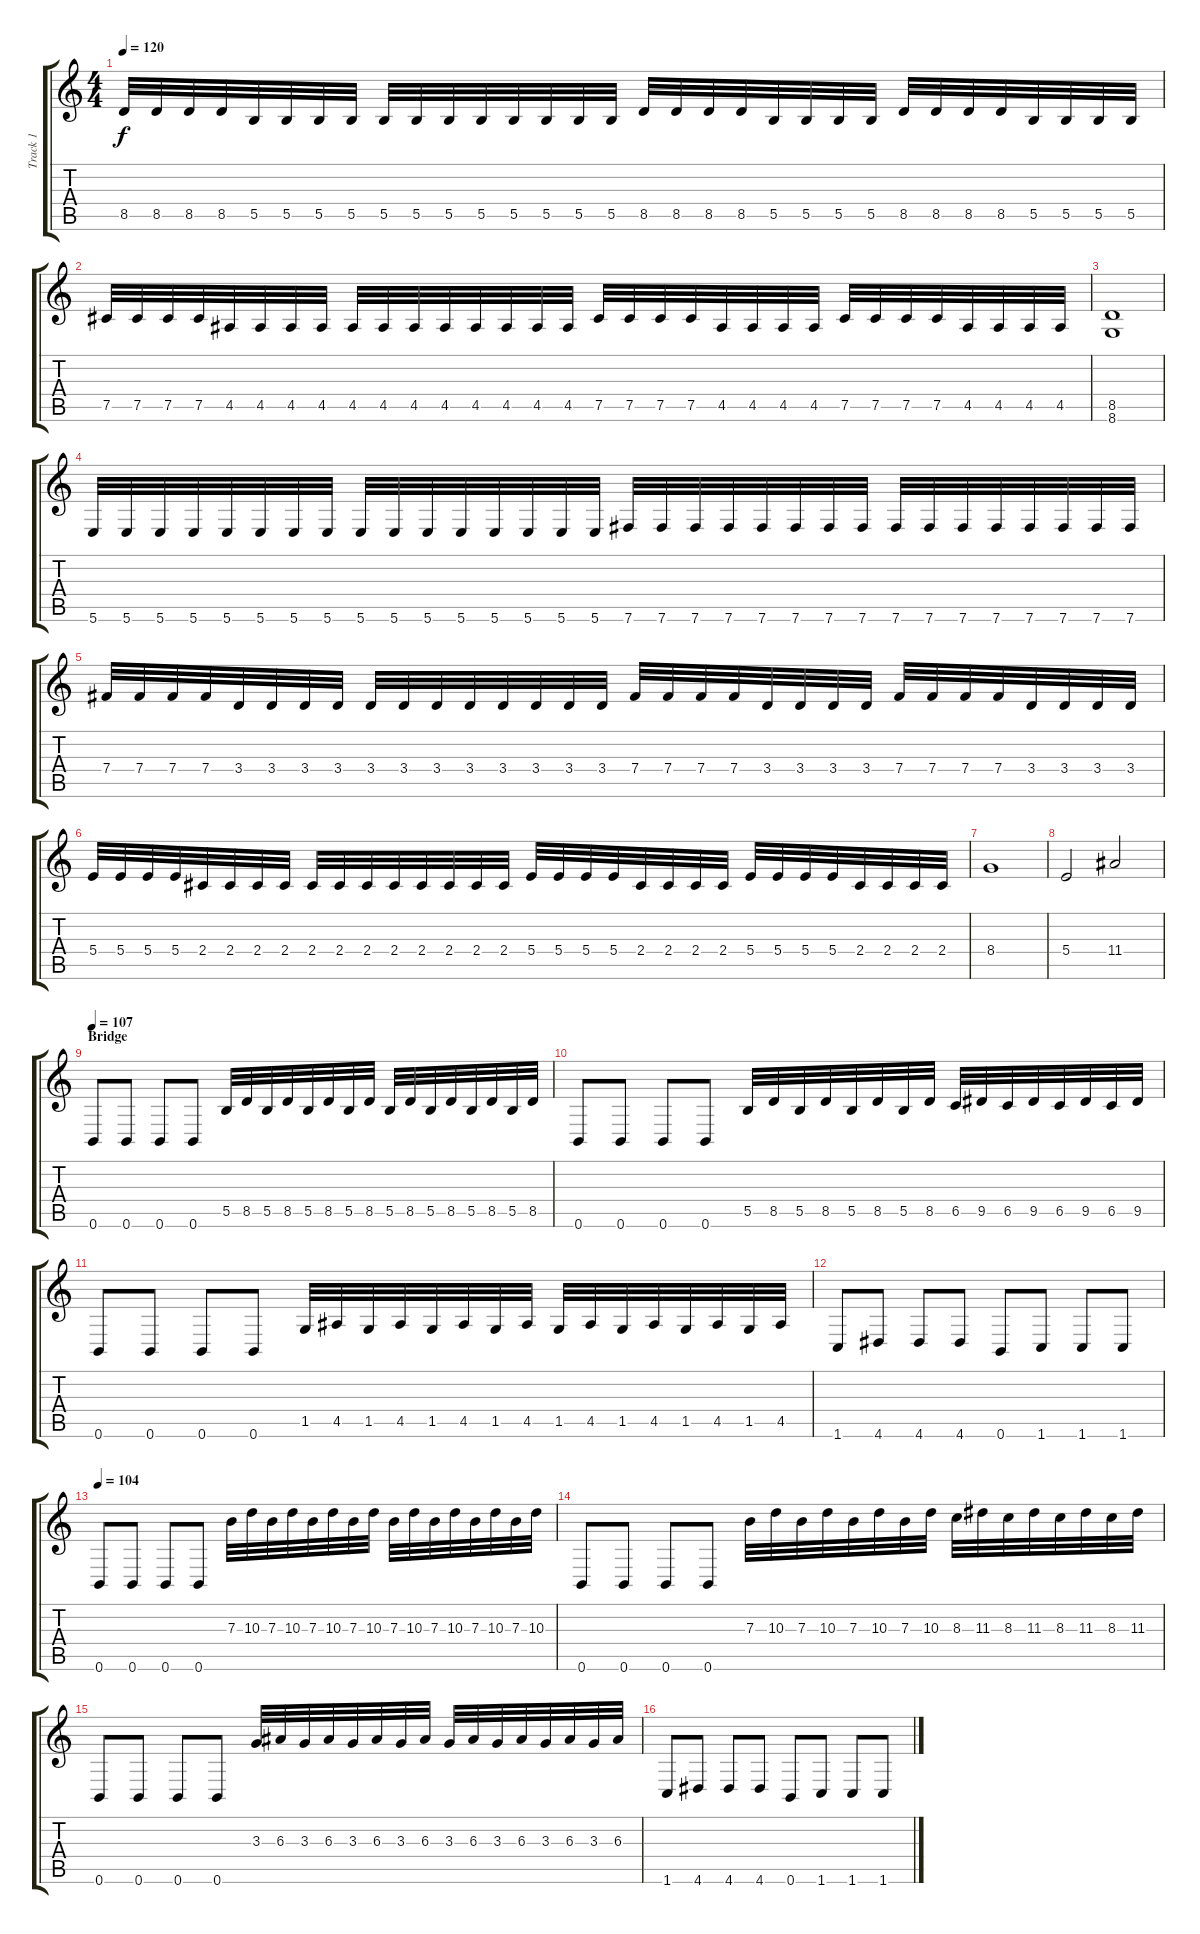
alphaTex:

\track ("Track 1" "Track 1") {instrument distortionguitar}
\staff {score tabs}
\tuning (Db4 Ab3 E3 B2 Gb2 B1) {hide}
\ts (4 4)
\tempo 120
\clef g2
\ks c
8.5.32{dy f} 8.5.32 8.5.32 8.5.32 5.5.32 5.5.32 5.5.32 5.5.32 5.5.32 5.5.32 5.5.32 5.5.32 5.5.32 5.5.32 5.5.32 5.5.32 8.5.32 8.5.32 8.5.32 8.5.32 5.5.32 5.5.32 5.5.32 5.5.32 8.5.32 8.5.32 8.5.32 8.5.32 5.5.32 5.5.32 5.5.32 5.5.32 |
7.5.32 7.5.32 7.5.32 7.5.32 4.5.32 4.5.32 4.5.32 4.5.32 4.5.32 4.5.32 4.5.32 4.5.32 4.5.32 4.5.32 4.5.32 4.5.32 7.5.32 7.5.32 7.5.32 7.5.32 4.5.32 4.5.32 4.5.32 4.5.32 7.5.32 7.5.32 7.5.32 7.5.32 4.5.32 4.5.32 4.5.32 4.5.32 |
(8.5 8.6).1 |
5.6.32 5.6.32 5.6.32 5.6.32 5.6.32 5.6.32 5.6.32 5.6.32 5.6.32 5.6.32 5.6.32 5.6.32 5.6.32 5.6.32 5.6.32 5.6.32 7.6.32 7.6.32 7.6.32 7.6.32 7.6.32 7.6.32 7.6.32 7.6.32 7.6.32 7.6.32 7.6.32 7.6.32 7.6.32 7.6.32 7.6.32 7.6.32 |
7.4.32 7.4.32 7.4.32 7.4.32 3.4.32 3.4.32 3.4.32 3.4.32 3.4.32 3.4.32 3.4.32 3.4.32 3.4.32 3.4.32 3.4.32 3.4.32 7.4.32 7.4.32 7.4.32 7.4.32 3.4.32 3.4.32 3.4.32 3.4.32 7.4.32 7.4.32 7.4.32 7.4.32 3.4.32 3.4.32 3.4.32 3.4.32 |
5.4.32 5.4.32 5.4.32 5.4.32 2.4.32 2.4.32 2.4.32 2.4.32 2.4.32 2.4.32 2.4.32 2.4.32 2.4.32 2.4.32 2.4.32 2.4.32 5.4.32 5.4.32 5.4.32 5.4.32 2.4.32 2.4.32 2.4.32 2.4.32 5.4.32 5.4.32 5.4.32 5.4.32 2.4.32 2.4.32 2.4.32 2.4.32 |
8.4.1 |
5.4.2 11.4.2 |
\section ("" "Bridge")
\tempo 107
0.6.8 0.6.8 0.6.8 0.6.8 5.5.32 8.5.32 5.5.32 8.5.32 5.5.32 8.5.32 5.5.32 8.5.32 5.5.32 8.5.32 5.5.32 8.5.32 5.5.32 8.5.32 5.5.32 8.5.32 |
0.6.8 0.6.8 0.6.8 0.6.8 5.5.32 8.5.32 5.5.32 8.5.32 5.5.32 8.5.32 5.5.32 8.5.32 6.5.32 9.5.32 6.5.32 9.5.32 6.5.32 9.5.32 6.5.32 9.5.32 |
0.6.8 0.6.8 0.6.8 0.6.8 1.5.32 4.5.32 1.5.32 4.5.32 1.5.32 4.5.32 1.5.32 4.5.32 1.5.32 4.5.32 1.5.32 4.5.32 1.5.32 4.5.32 1.5.32 4.5.32 |
1.6.8 4.6.8 4.6.8 4.6.8 0.6.8 1.6.8 1.6.8 1.6.8 |
\tempo 104
0.6.8 0.6.8 0.6.8 0.6.8 7.3.32 10.3.32 7.3.32 10.3.32 7.3.32 10.3.32 7.3.32 10.3.32 7.3.32 10.3.32 7.3.32 10.3.32 7.3.32 10.3.32 7.3.32 10.3.32 |
0.6.8 0.6.8 0.6.8 0.6.8 7.3.32 10.3.32 7.3.32 10.3.32 7.3.32 10.3.32 7.3.32 10.3.32 8.3.32 11.3.32 8.3.32 11.3.32 8.3.32 11.3.32 8.3.32 11.3.32 |
0.6.8 0.6.8 0.6.8 0.6.8 3.3.32 6.3.32 3.3.32 6.3.32 3.3.32 6.3.32 3.3.32 6.3.32 3.3.32 6.3.32 3.3.32 6.3.32 3.3.32 6.3.32 3.3.32 6.3.32 |
1.6.8 4.6.8 4.6.8 4.6.8 0.6.8 1.6.8 1.6.8 1.6.8
